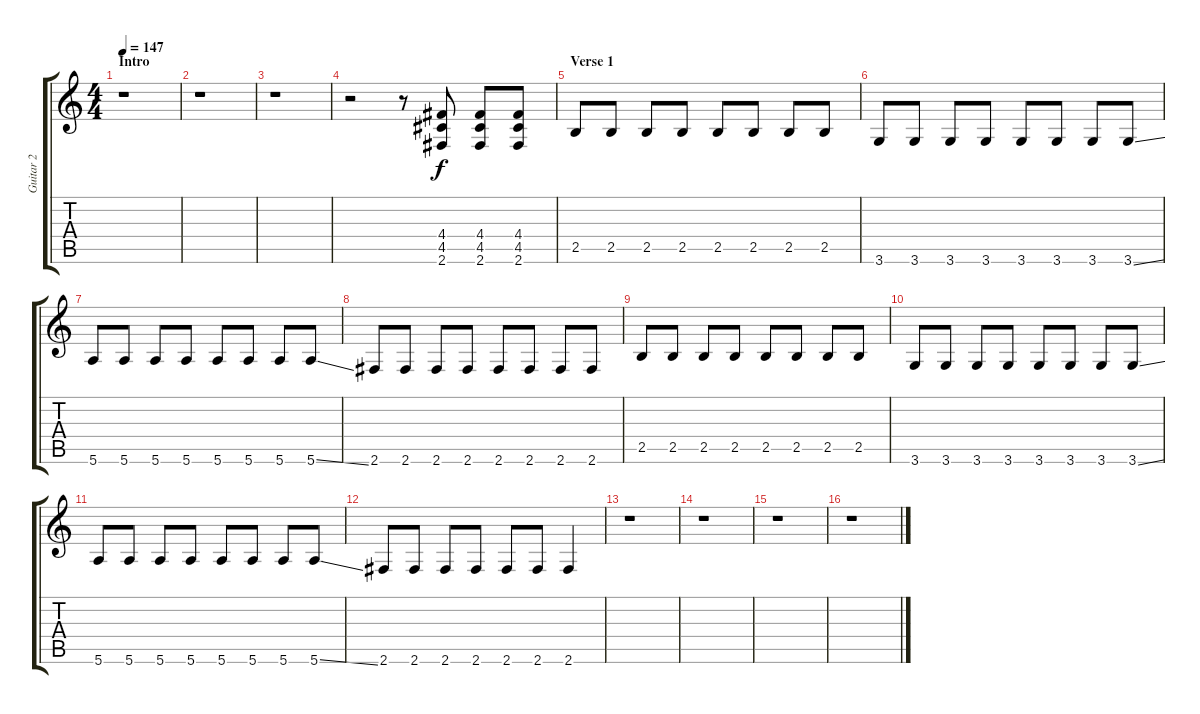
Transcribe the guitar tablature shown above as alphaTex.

\track ("Guitar 2" "Guitar 2") {instrument distortionguitar}
\staff {score tabs}
\tuning (E4 B3 G3 D3 A2 E2) {hide}
\ts (4 4)
\section ("" "Intro")
\tempo 147
\clef g2
\ks c
r.1{dy f instrument distortionguitar} |
r.1 |
r.1 |
r.2 r.8 (4.4 4.5 2.6).8 (4.4 4.5 2.6).8 (4.4 4.5 2.6).8 |
\section ("" "Verse 1")
2.5.8{instrument electricguitarmuted} 2.5.8 2.5.8 2.5.8 2.5.8 2.5.8 2.5.8 2.5.8 |
3.6.8 3.6.8 3.6.8 3.6.8 3.6.8 3.6.8 3.6.8 3.6{ss}.8 |
5.6.8 5.6.8 5.6.8 5.6.8 5.6.8 5.6.8 5.6.8 5.6{ss}.8 |
2.6.8 2.6.8 2.6.8 2.6.8 2.6.8 2.6.8 2.6.8 2.6.8 |
2.5.8 2.5.8 2.5.8 2.5.8 2.5.8 2.5.8 2.5.8 2.5.8 |
3.6.8 3.6.8 3.6.8 3.6.8 3.6.8 3.6.8 3.6.8 3.6{ss}.8 |
5.6.8 5.6.8 5.6.8 5.6.8 5.6.8 5.6.8 5.6.8 5.6{ss}.8 |
2.6.8 2.6.8 2.6.8 2.6.8 2.6.8 2.6.8 2.6.4 |
r.1 |
r.1 |
r.1 |
r.1
